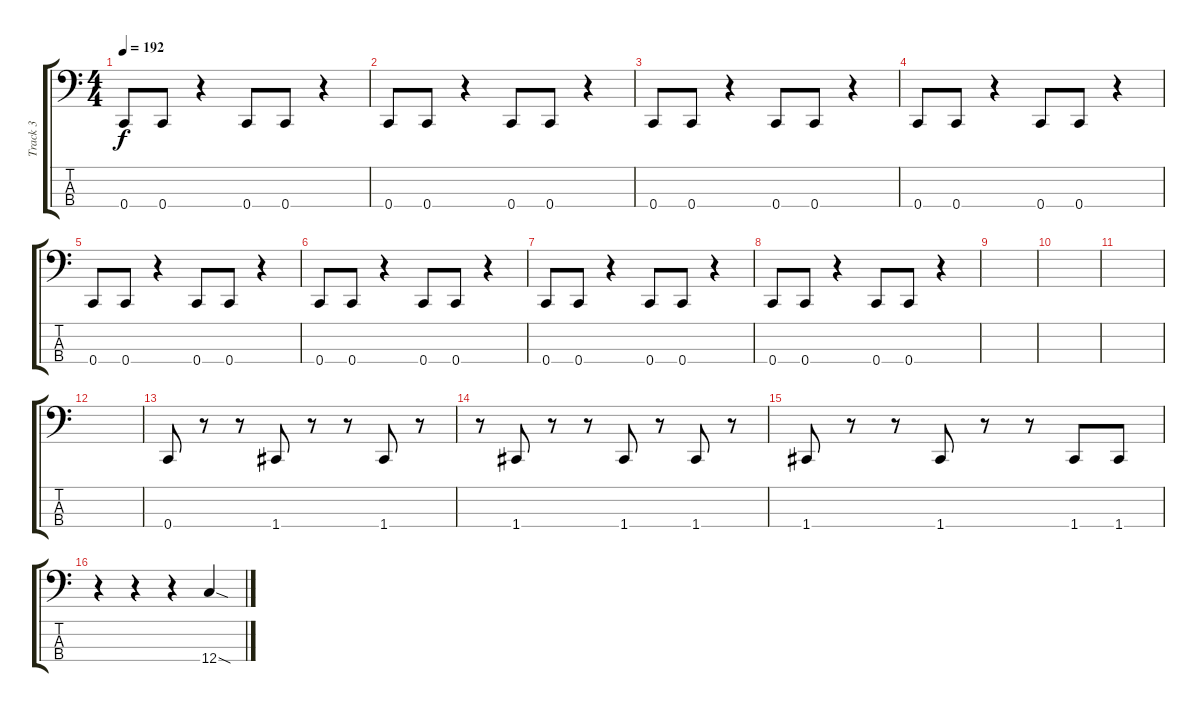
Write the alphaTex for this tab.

\track ("Track 3" "Track 3") {instrument electricbasspick}
\staff {score tabs}
\tuning (F2 C2 G1 C1) {hide}
\ts (4 4)
\tempo 192
\clef f4
\ks c
0.4.8{dy f} 0.4.8 r.4 0.4.8 0.4.8 r.4 |
0.4.8 0.4.8 r.4 0.4.8 0.4.8 r.4 |
0.4.8 0.4.8 r.4 0.4.8 0.4.8 r.4 |
0.4.8 0.4.8 r.4 0.4.8 0.4.8 r.4 |
0.4.8 0.4.8 r.4 0.4.8 0.4.8 r.4 |
0.4.8 0.4.8 r.4 0.4.8 0.4.8 r.4 |
0.4.8 0.4.8 r.4 0.4.8 0.4.8 r.4 |
0.4.8 0.4.8 r.4 0.4.8 0.4.8 r.4 |
|
|
|
|
0.4.8 r.8 r.8 1.4.8 r.8 r.8 1.4.8 r.8 |
r.8 1.4.8 r.8 r.8 1.4.8 r.8 1.4.8 r.8 |
1.4.8 r.8 r.8 1.4.8 r.8 r.8 1.4.8 1.4.8 |
r.4 r.4 r.4 12.4{sod}.4
